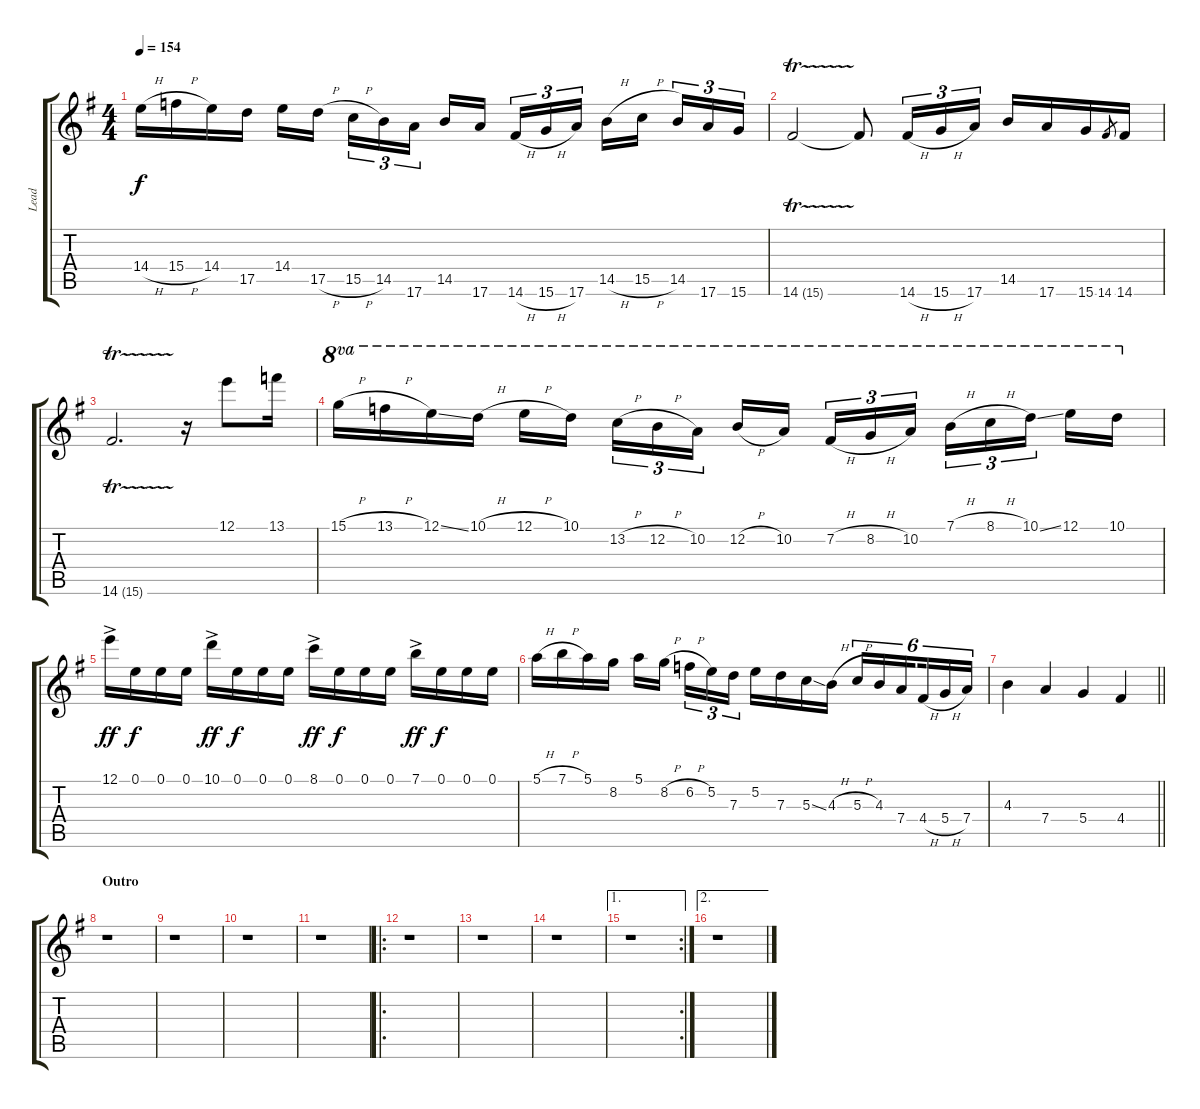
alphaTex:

\track ("Lead" "Lead") {instrument distortionguitar}
\staff {score tabs}
\tuning (E4 B3 G3 D3 A2 E2) {hide}
\ts (4 4)
\tempo 154
\clef g2
\ks g
14.4{h}.16{dy f} 15.4{h}.16 14.4.16 17.5.16 14.4.16 17.5{h}.16{beam splitsecondary} 15.5{h}.16{tu (3 2)} 14.5.16{tu (3 2)} 17.6.16{tu (3 2)} 14.5.16 17.6.16{beam splitsecondary} 14.6{h}.16{tu (3 2)} 15.6{h}.16{tu (3 2)} 17.6.16{tu (3 2)} 14.5{h}.16 15.5{h}.16{beam splitsecondary} 14.5.16{tu (3 2)} 17.6.16{tu (3 2)} 15.6.16{tu (3 2)} |
14.6{tr (15 32)}.2 14.6{t}.8 14.6{h}.16{tu (3 2)} 15.6{h}.16{tu (3 2)} 17.6.16{tu (3 2)} 14.5.16 17.6.16 15.6.16 14.6.8{gr} 14.6.16 |
14.6{tr (15 32)}.2{d} r.16 12.1.8 13.1.16 |
15.1{h}.16{ot 8va} 13.1{h}.16{ot 8va} 12.1{ss}.16{ot 8va} 10.1{h}.16{ot 8va} 12.1{h}.16{ot 8va} 10.1.16{ot 8va beam splitsecondary} 13.2{h}.16{tu (3 2) ot 8va} 12.2{h}.16{tu (3 2) ot 8va} 10.2.16{tu (3 2) ot 8va} 12.2{h}.16{ot 8va} 10.2.16{ot 8va beam splitsecondary} 7.2{h}.16{tu (3 2) ot 8va} 8.2{h}.16{tu (3 2) ot 8va} 10.2.16{tu (3 2) ot 8va} 7.1{h}.16{tu (3 2) ot 8va} 8.1{h}.16{tu (3 2) ot 8va} 10.1{ss}.16{tu (3 2) ot 8va beam splitsecondary} 12.1.16{ot 8va} 10.1.16{ot 8va} |
12.1{ac}.16{dy ff} 0.1.16{dy f} 0.1.16 0.1.16 10.1{ac}.16{dy ff} 0.1.16{dy f} 0.1.16 0.1.16 8.1{ac}.16{dy ff} 0.1.16{dy f} 0.1.16 0.1.16 7.1{ac}.16{dy ff} 0.1.16{dy f} 0.1.16 0.1.16 |
5.1{h}.16 7.1{h}.16 5.1.16 8.2.16 5.1.16 8.2{h}.16{beam splitsecondary} 6.2{h}.16{tu (3 2)} 5.2.16{tu (3 2)} 7.3.16{tu (3 2)} 5.2.16 7.3.16 5.3{ss}.16 4.3{h}.16 5.3{h}.16{tu (6 4)} 4.3.16{tu (6 4)} 7.4.16{tu (6 4) beam splitsecondary} 4.4{h}.16{tu (6 4)} 5.4{h}.16{tu (6 4)} 7.4.16{tu (6 4)} |
\barLineRight lightlight
4.3.4 7.4.4 5.4.4 4.4.4 |
\section ("" "Outro")
r.1 |
r.1 |
r.1 |
r.1 |
\ro
r.1 |
r.1 |
r.1 |
\ae 1
\rc 2
r.1 |
\ae 2
r.1
